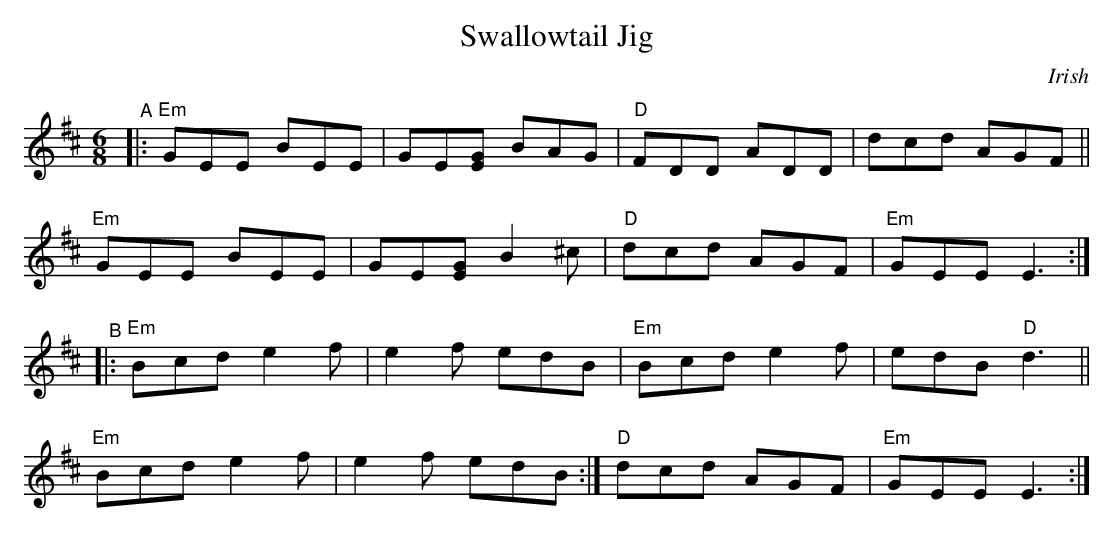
X:1
T: Swallowtail Jig
C: Irish
M: 6/8
L: 1/8
K: Edor
"^A"|:\
"Em"GEE BEE | GE[GE] BAG  | "D"FDD ADD |     dcd AGF ||
"Em"GEE BEE | GE[GE] B2^c | "D"dcd AGF | "Em"GEE E3 :|
"^B"|:\
"Em"Bcd e2f | e2f edB | "Em"Bcd e2f | edB "D"d3 ||
"Em"Bcd e2f | e2f edB:| "D"dcd AGF | "Em"GEE E3 :|
